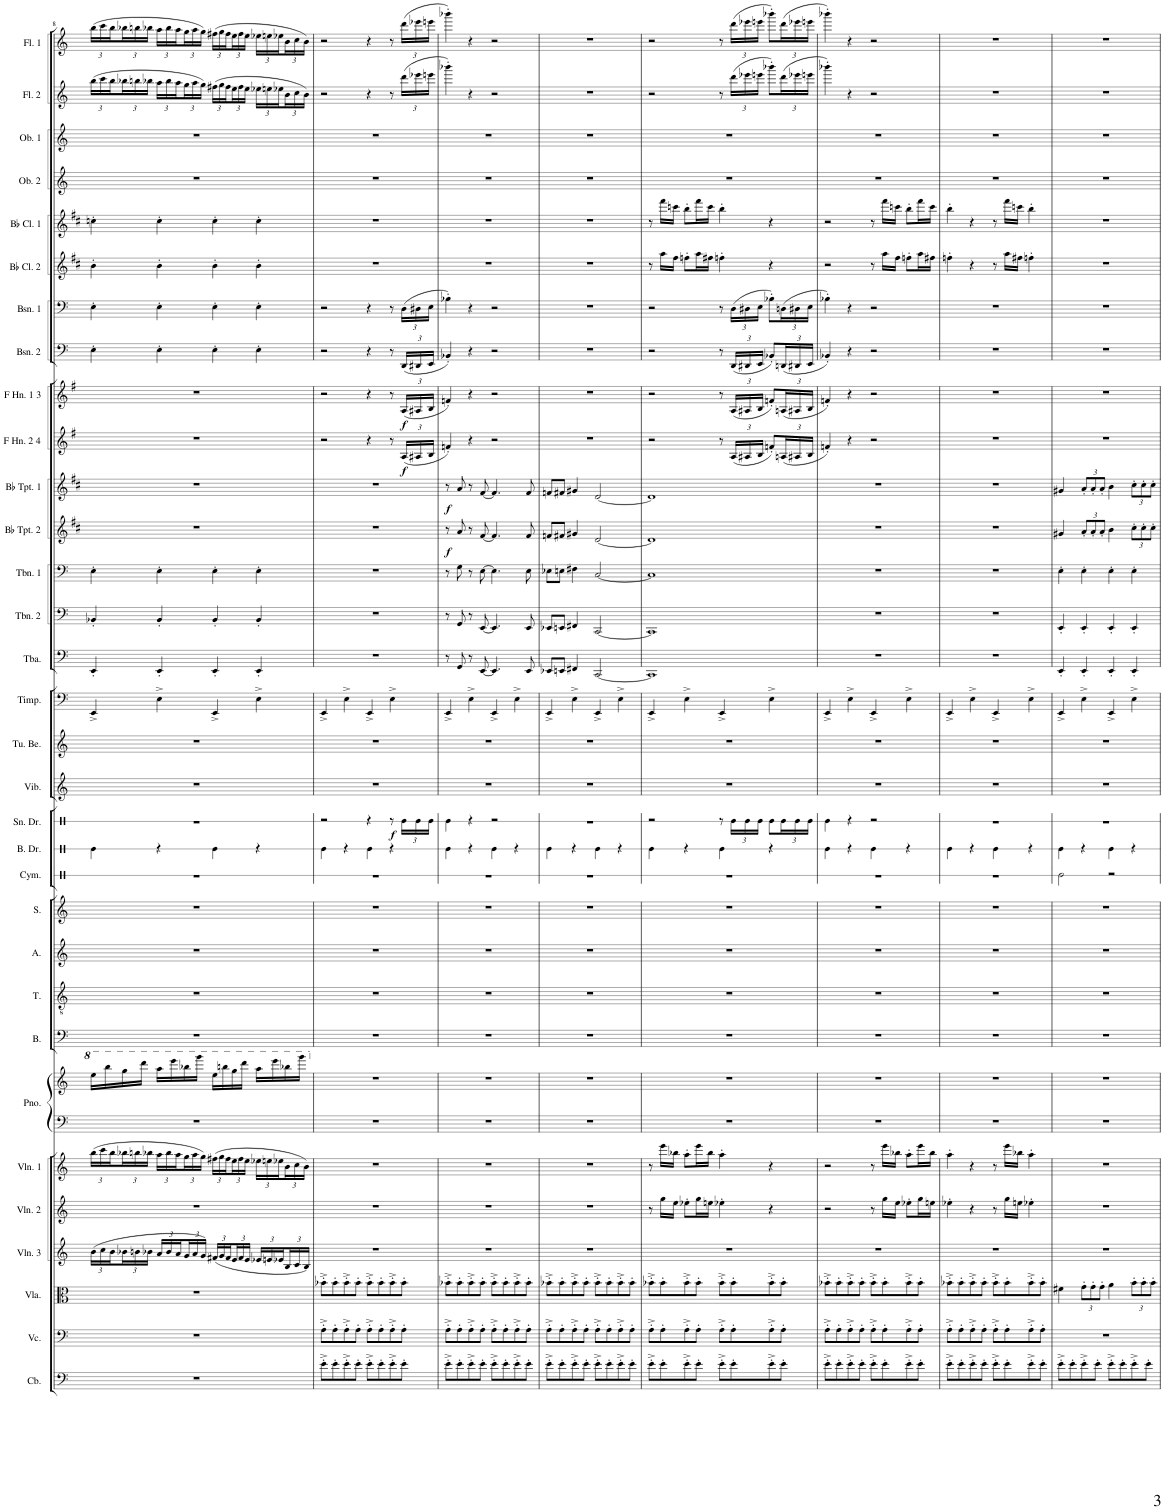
**kern	**kern	**kern	**kern	**kern	**kern	**kern	**kern	**kern	**kern	**kern	**kern	**kern	**kern	**kern	**dynam	**kern	**kern	**kern	**kern	**kern	**kern	**kern	**dynam	**kern	**dynam	**kern	**dynam	**kern	**dynam	**kern	**kern	**kern	**kern	**kern	**kern	**kern	**kern
*part32	*part31	*part30	*part29	*part28	*part27	*part26	*part26	*part25	*part24	*part23	*part22	*part21	*part20	*part19	*part19	*part18	*part17	*part16	*part15	*part14	*part13	*part12	*part12	*part11	*part11	*part10	*part10	*part9	*part9	*part8	*part7	*part6	*part5	*part4	*part3	*part2	*part1
*staff33	*staff32	*staff31	*staff30	*staff29	*staff28	*staff27	*staff26	*staff25	*staff24	*staff23	*staff22	*staff21	*staff20	*staff19	*staff19	*staff18	*staff17	*staff16	*staff15	*staff14	*staff13	*staff12	*staff12	*staff11	*staff11	*staff10	*staff10	*staff9	*staff9	*staff8	*staff7	*staff6	*staff5	*staff4	*staff3	*staff2	*staff1
*I"Contrabass	*I"Violoncello	*I"Viola	*I"Violin 3	*I"Violin 2	*I"Violin 1	*I"Piano	*	*I"Baritone	*I"Tenor	*I"Alto	*I"Soprano	*I"Cymbal	*I"Bass Drum	*I"Snare Drum	*	*I"Vibraphone	*I"Tubular Bells	*I"Timpani	*I"Tuba	*I"Trombone 2	*I"Trombone 1	*I"Bb Trumpet 2	*	*I"Bb Trumpet 1	*	*I"F Horn 2 &amp; 4	*	*I"F Horn 1 &amp; 3	*	*I"Bassoon 2	*I"Bassoon 1	*I"Bb Clarinet 2	*I"Bb Clarinet 1	*I"Oboe 2	*I"Oboe 1	*I"Flute 2	*I"Flute 1
*I'Cb.	*I'Vc.	*I'Vla.	*I'Vln. 3	*I'Vln. 2	*I'Vln. 1	*I'Pno.	*	*I'B.	*I'T.	*I'A.	*I'S.	*I'Cym.	*I'B. Dr.	*I'Sn. Dr.	*	*I'Vib.	*I'Tu. Be.	*I'Timp.	*I'Tba.	*I'Tbn. 2	*I'Tbn. 1	*I'Bb Tpt. 2	*	*I'Bb Tpt. 1	*	*I'F Hn. 2 4	*	*I'F Hn. 1 3	*	*I'Bsn. 2	*I'Bsn. 1	*I'Bb Cl. 2	*I'Bb Cl. 1	*I'Ob. 2	*I'Ob. 1	*I'Fl. 2	*I'Fl. 1
!!LO:PB:g=z
*clefF4	*clefF4	*clefC3	*clefG2	*clefG2	*clefG2	*clefF4	*clefG2	*clefF4	*clefGv2	*clefG2	*clefG2	*clefX	*clefX	*clefX	*	*clefG2	*clefG2	*clefF4	*clefF4	*clefF4	*clefF4	*clefG2	*	*clefG2	*	*clefG2	*	*clefG2	*	*clefF4	*clefF4	*clefG2	*clefG2	*clefG2	*clefG2	*clefG2	*clefG2
*Trd7c12	*	*	*	*	*	*	*	*	*	*	*	*	*	*	*	*	*	*	*	*	*	*Trd1c2	*	*Trd1c2	*	*Trd4c7	*	*Trd4c7	*	*	*	*Trd1c2	*Trd1c2	*	*	*	*
*k[]	*k[]	*k[]	*k[]	*k[]	*k[]	*k[]	*k[]	*k[]	*k[]	*k[]	*k[]	*k[]	*k[]	*k[]	*	*k[]	*k[]	*k[]	*k[]	*k[]	*k[]	*k[f#c#]	*	*k[f#c#]	*	*k[f#]	*	*k[f#]	*	*k[]	*k[]	*k[f#c#]	*k[f#c#]	*k[]	*k[]	*k[]	*k[]
*M4/4	*M4/4	*M4/4	*M4/4	*M4/4	*M4/4	*M4/4	*M4/4	*M4/4	*M4/4	*M4/4	*M4/4	*M4/4	*M4/4	*M4/4	*	*M4/4	*M4/4	*M4/4	*M4/4	*M4/4	*M4/4	*M4/4	*	*M4/4	*	*M4/4	*	*M4/4	*	*M4/4	*M4/4	*M4/4	*M4/4	*M4/4	*M4/4	*M4/4	*M4/4
*	*	*	*Xbrackettup	*	*Xbrackettup	*	*	*	*	*	*	*	*	*	*	*	*	*	*	*	*	*	*	*	*	*	*	*	*	*	*	*	*	*	*	*Xbrackettup	*Xbrackettup
=8	=8	=8	=8	=8	=8	=8	=8	=8	=8	=8	=8	=8	=8	=8	=8	=8	=8	=8	=8	=8	=8	=8	=8	=8	=8	=8	=8	=8	=8	=8	=8	=8	=8	=8	=8	=8	=8
1r	1r	1r	(24b\LL	1r	(24bb\LL	1r	16eee\LL	1r	1r	1r	1r	1r	4Re\	1r	.	1r	1r	4EE^/	4EE'/	4BB-X'/	4E'\	1r	.	1r	.	1r	.	1r	.	4E'\	4E'\	4b'\	4ccn'\	1r	1r	(24bb\LL	(24bb\LL
.	.	.	24cc\	.	24ccc\	.	.	.	.	.	.	.	.	.	.	.	.	.	.	.	.	.	.	.	.	.	.	.	.	.	.	.	.	.	.	24ccc\	24ccc\
.	.	.	.	.	.	.	16bbb\	.	.	.	.	.	.	.	.	.	.	.	.	.	.	.	.	.	.	.	.	.	.	.	.	.	.	.	.	.	.
.	.	.	24b\	.	24bb\	.	.	.	.	.	.	.	.	.	.	.	.	.	.	.	.	.	.	.	.	.	.	.	.	.	.	.	.	.	.	24bb\	24bb\
.	.	.	24b-X\	.	24bb-X\	.	16ggg\	.	.	.	.	.	.	.	.	.	.	.	.	.	.	.	.	.	.	.	.	.	.	.	.	.	.	.	.	24bb-X\	24bb-X\
.	.	.	24bn\	.	24bbn\	.	.	.	.	.	.	.	.	.	.	.	.	.	.	.	.	.	.	.	.	.	.	.	.	.	.	.	.	.	.	24bbn\	24bbn\
.	.	.	.	.	.	.	16dddd\JJ	.	.	.	.	.	.	.	.	.	.	.	.	.	.	.	.	.	.	.	.	.	.	.	.	.	.	.	.	.	.
.	.	.	24b-X\JJ	.	24bb-X\JJ	.	.	.	.	.	.	.	.	.	.	.	.	.	.	.	.	.	.	.	.	.	.	.	.	.	.	.	.	.	.	24bb-X\JJ	24bb-X\JJ
.	.	.	24a/LL	.	24aa\LL	.	16aaa\LL	.	.	.	.	.	4r	.	.	.	.	4E^\	4EE'/	4BB-'/	4E'\	.	.	.	.	.	.	.	.	4E'\	4E'\	4b'\	4cc'\	.	.	24aa\LL	24aa\LL
.	.	.	24b-/	.	24bb-\	.	.	.	.	.	.	.	.	.	.	.	.	.	.	.	.	.	.	.	.	.	.	.	.	.	.	.	.	.	.	24bb-\	24bb-\
.	.	.	.	.	.	.	16eeee\	.	.	.	.	.	.	.	.	.	.	.	.	.	.	.	.	.	.	.	.	.	.	.	.	.	.	.	.	.	.
.	.	.	24a/	.	24aa\	.	.	.	.	.	.	.	.	.	.	.	.	.	.	.	.	.	.	.	.	.	.	.	.	.	.	.	.	.	.	24aa\	24aa\
.	.	.	24g/	.	24gg\	.	16bbb-X\	.	.	.	.	.	.	.	.	.	.	.	.	.	.	.	.	.	.	.	.	.	.	.	.	.	.	.	.	24gg\	24gg\
.	.	.	24a/	.	24aa\	.	.	.	.	.	.	.	.	.	.	.	.	.	.	.	.	.	.	.	.	.	.	.	.	.	.	.	.	.	.	24aa\	24aa\
.	.	.	.	.	.	.	16gggg\JJ	.	.	.	.	.	.	.	.	.	.	.	.	.	.	.	.	.	.	.	.	.	.	.	.	.	.	.	.	.	.
.	.	.	24g/JJ)	.	24gg\JJ)	.	.	.	.	.	.	.	.	.	.	.	.	.	.	.	.	.	.	.	.	.	.	.	.	.	.	.	.	.	.	24gg\JJ)	24gg\JJ)
.	.	.	(24f#X/LL	.	(24ff#X\LL	.	16eee\LL	.	.	.	.	.	4Re\	.	.	.	.	4EE^/	4EE'/	4BB-'/	4E'\	.	.	.	.	.	.	.	.	4E'\	4E'\	4b'\	4cc'\	.	.	(24ff#X\LL	(24ff#X\LL
.	.	.	24g/	.	24gg\	.	.	.	.	.	.	.	.	.	.	.	.	.	.	.	.	.	.	.	.	.	.	.	.	.	.	.	.	.	.	24gg\	24gg\
.	.	.	.	.	.	.	16bbbn\	.	.	.	.	.	.	.	.	.	.	.	.	.	.	.	.	.	.	.	.	.	.	.	.	.	.	.	.	.	.
.	.	.	24f#/	.	24ff#\	.	.	.	.	.	.	.	.	.	.	.	.	.	.	.	.	.	.	.	.	.	.	.	.	.	.	.	.	.	.	24ff#\	24ff#\
.	.	.	24e/	.	24ee\	.	16ggg\	.	.	.	.	.	.	.	.	.	.	.	.	.	.	.	.	.	.	.	.	.	.	.	.	.	.	.	.	24ee\	24ee\
.	.	.	24f#/	.	24ff#\	.	.	.	.	.	.	.	.	.	.	.	.	.	.	.	.	.	.	.	.	.	.	.	.	.	.	.	.	.	.	24ff#\	24ff#\
.	.	.	.	.	.	.	16dddd\JJ	.	.	.	.	.	.	.	.	.	.	.	.	.	.	.	.	.	.	.	.	.	.	.	.	.	.	.	.	.	.
.	.	.	24e/JJ	.	24ee\JJ	.	.	.	.	.	.	.	.	.	.	.	.	.	.	.	.	.	.	.	.	.	.	.	.	.	.	.	.	.	.	24ee\JJ	24ee\JJ
.	.	.	24e-X/LL	.	24ee-X\LL	.	16aaa\LL	.	.	.	.	.	4r	.	.	.	.	4E^\	4EE'/	4BB-'/	4E'\	.	.	.	.	.	.	.	.	4E'\	4E'\	4b'\	4cc'\	.	.	24ee-X\LL	24ee-X\LL
.	.	.	24en/	.	24een\	.	.	.	.	.	.	.	.	.	.	.	.	.	.	.	.	.	.	.	.	.	.	.	.	.	.	.	.	.	.	24een\	24een\
.	.	.	.	.	.	.	16eeee\	.	.	.	.	.	.	.	.	.	.	.	.	.	.	.	.	.	.	.	.	.	.	.	.	.	.	.	.	.	.
.	.	.	24e-X/	.	24ee-X\	.	.	.	.	.	.	.	.	.	.	.	.	.	.	.	.	.	.	.	.	.	.	.	.	.	.	.	.	.	.	24ee-X\	24ee-X\
.	.	.	24B/	.	24b\	.	16bbb-X\	.	.	.	.	.	.	.	.	.	.	.	.	.	.	.	.	.	.	.	.	.	.	.	.	.	.	.	.	24b\	24b\
.	.	.	24c/	.	24cc\	.	.	.	.	.	.	.	.	.	.	.	.	.	.	.	.	.	.	.	.	.	.	.	.	.	.	.	.	.	.	24cc\	24cc\
.	.	.	.	.	.	.	16gggg\JJ	.	.	.	.	.	.	.	.	.	.	.	.	.	.	.	.	.	.	.	.	.	.	.	.	.	.	.	.	.	.
.	.	.	24B/JJ)	.	24b\JJ)	.	.	.	.	.	.	.	.	.	.	.	.	.	.	.	.	.	.	.	.	.	.	.	.	.	.	.	.	.	.	24b\JJ)	24b\JJ)
=9	=9	=9	=9	=9	=9	=9	=9	=9	=9	=9	=9	=9	=9	=9	=9	=9	=9	=9	=9	=9	=9	=9	=9	=9	=9	=9	=9	=9	=9	=9	=9	=9	=9	=9	=9	=9	=9
8e'^\L	8A'^\L	8b-X'^\L	1r	1r	1r	1r	1r	1r	1r	1r	1r	1r	4Re\	2r	.	1r	1r	4EE^/	1r	1r	1r	1r	.	1r	.	2r	.	2r	.	2r	2r	1r	1r	1r	1r	2r	2r
8e'\	8A'\	8b-'\	.	.	.	.	.	.	.	.	.	.	.	.	.	.	.	.	.	.	.	.	.	.	.	.	.	.	.	.	.	.	.	.	.	.	.
8e'^\	8A'^\	8b-'^\	.	.	.	.	.	.	.	.	.	.	4r	.	.	.	.	4E^\	.	.	.	.	.	.	.	.	.	.	.	.	.	.	.	.	.	.	.
8e'\J	8A'\J	8b-'\J	.	.	.	.	.	.	.	.	.	.	.	.	.	.	.	.	.	.	.	.	.	.	.	.	.	.	.	.	.	.	.	.	.	.	.
8e'^\L	8A'^\L	8b-'^\L	.	.	.	.	.	.	.	.	.	.	4Re\	4r	.	.	.	4EE^/	.	.	.	.	.	.	.	4r	.	4r	.	4r	4r	.	.	.	.	4r	4r
8e'\	8A'\	8b-'\	.	.	.	.	.	.	.	.	.	.	.	.	.	.	.	.	.	.	.	.	.	.	.	.	.	.	.	.	.	.	.	.	.	.	.
!	!	!	!	!	!	!	!	!	!	!	!	!	!	!	!LO:DY:b	!	!	!	!	!	!	!	!	!	!	!	!	!	!	!	!	!	!	!	!	!	!
8e'^\	8A'^\	8b-'^\	.	.	.	.	.	.	.	.	.	.	4r	8r	f	.	.	4E^\	.	.	.	.	.	.	.	8r	.	8r	.	8r	8r	.	.	.	.	8r	8r
*	*	*	*	*	*	*	*	*	*	*	*	*	*	*Xbrackettup	*	*	*	*	*	*	*	*	*	*	*	*Xbrackettup	*	*Xbrackettup	*	*Xbrackettup	*Xbrackettup	*	*	*	*	*	*
!	!	!	!	!	!	!	!	!	!	!	!	!	!	!	!	!	!	!	!	!	!	!	!	!	!	!	!LO:DY:b	!	!LO:DY:b	!	!	!	!	!	!	!	!
8e'\J	8A'\J	8b-'\J	.	.	.	.	.	.	.	.	.	.	.	24Re\LL	.	.	.	.	.	.	.	.	.	.	.	(24A/LL	f	(24A/LL	f	(24DD/LL	(24D\LL	.	.	.	.	(24ddd\LL	(24ddd\LL
.	.	.	.	.	.	.	.	.	.	.	.	.	.	24Re\	.	.	.	.	.	.	.	.	.	.	.	24A#X/	.	24A#X/	.	24DD#X/	24D#X\	.	.	.	.	24eee-X\	24eee-X\
.	.	.	.	.	.	.	.	.	.	.	.	.	.	24Re\JJ	.	.	.	.	.	.	.	.	.	.	.	24B/JJ	.	24B/JJ	.	24EE/JJ	24E\JJ	.	.	.	.	24eeen\JJ	24eeen\JJ
=10	=10	=10	=10	=10	=10	=10	=10	=10	=10	=10	=10	=10	=10	=10	=10	=10	=10	=10	=10	=10	=10	=10	=10	=10	=10	=10	=10	=10	=10	=10	=10	=10	=10	=10	=10	=10	=10
!	!	!	!	!	!	!	!	!	!	!	!	!	!	!	!	!	!	!	!	!	!	!	!LO:DY:b	!	!LO:DY:b	!	!	!	!	!	!	!	!	!	!	!	!
8e'^\L	8A'^\L	8b-X'^\L	1r	1r	1r	1r	1r	1r	1r	1r	1r	1r	4Re\	4Re\	.	1r	1r	4EE^/	8r	8r	8r	8r	f	8r	f	4fn'/)	.	4fn'/)	.	4BB-X'/)	4B-X'\)	1r	1r	1r	1r	4bbb-X'\)	4bbb-X'\)
8e'\	8A'\	8b-'\	.	.	.	.	.	.	.	.	.	.	.	.	.	.	.	.	8GG/	8GG/	8G\	8a/	.	8a/	.	.	.	.	.	.	.	.	.	.	.	.	.
8e'^\	8A'^\	8b-'^\	.	.	.	.	.	.	.	.	.	.	4r	4r	.	.	.	4E^\	8r	8r	8r	8r	.	8r	.	4r	.	4r	.	4r	4r	.	.	.	.	4r	4r
8e'\J	8A'\J	8b-'\J	.	.	.	.	.	.	.	.	.	.	.	.	.	.	.	.	[8EE/	[8EE/	[8E\	[8f#/	.	[8f#/	.	.	.	.	.	.	.	.	.	.	.	.	.
8e'^\L	8A'^\L	8b-'^\L	.	.	.	.	.	.	.	.	.	.	4Re\	2r	.	.	.	4EE^/	4.EE/]	4.EE/]	4.E\]	4.f#/]	.	4.f#/]	.	2r	.	2r	.	2r	2r	.	.	.	.	2r	2r
8e'\	8A'\	8b-'\	.	.	.	.	.	.	.	.	.	.	.	.	.	.	.	.	.	.	.	.	.	.	.	.	.	.	.	.	.	.	.	.	.	.	.
8e'^\	8A'^\	8b-'^\	.	.	.	.	.	.	.	.	.	.	4r	.	.	.	.	4E^\	.	.	.	.	.	.	.	.	.	.	.	.	.	.	.	.	.	.	.
8e'\J	8A'\J	8b-'\J	.	.	.	.	.	.	.	.	.	.	.	.	.	.	.	.	8EE/	8EE/	8E\	8f#/	.	8f#/	.	.	.	.	.	.	.	.	.	.	.	.	.
=11	=11	=11	=11	=11	=11	=11	=11	=11	=11	=11	=11	=11	=11	=11	=11	=11	=11	=11	=11	=11	=11	=11	=11	=11	=11	=11	=11	=11	=11	=11	=11	=11	=11	=11	=11	=11	=11
8e'^\L	8A'^\L	8b-X'^\L	1r	1r	1r	1r	1r	1r	1r	1r	1r	1r	4Re\	1r	.	1r	1r	4EE^/	8EE-X/L	8EE-X/L	8E-X\L	8fn/L	.	8fn/L	.	1r	.	1r	.	1r	1r	1r	1r	1r	1r	1r	1r
8e'\	8A'\	8b-'\	.	.	.	.	.	.	.	.	.	.	.	.	.	.	.	.	8EEn/J	8EEn/J	8En\J	8f#X/J	.	8f#X/J	.	.	.	.	.	.	.	.	.	.	.	.	.
8e'^\	8A'^\	8b-'^\	.	.	.	.	.	.	.	.	.	.	4r	.	.	.	.	4E^\	4FF#X/	4FF#X/	4F#X\	4g#X/	.	4g#X/	.	.	.	.	.	.	.	.	.	.	.	.	.
8e'\J	8A'\J	8b-'\J	.	.	.	.	.	.	.	.	.	.	.	.	.	.	.	.	.	.	.	.	.	.	.	.	.	.	.	.	.	.	.	.	.	.	.
8e'^\L	8A'^\L	8b-'^\L	.	.	.	.	.	.	.	.	.	.	4Re\	.	.	.	.	4EE^/	[2CC/	[2CC/	[2C/	[2d/	.	[2d/	.	.	.	.	.	.	.	.	.	.	.	.	.
8e'\	8A'\	8b-'\	.	.	.	.	.	.	.	.	.	.	.	.	.	.	.	.	.	.	.	.	.	.	.	.	.	.	.	.	.	.	.	.	.	.	.
8e'^\	8A'^\	8b-'^\	.	.	.	.	.	.	.	.	.	.	4r	.	.	.	.	4E^\	.	.	.	.	.	.	.	.	.	.	.	.	.	.	.	.	.	.	.
8e'\J	8A'\J	8b-'\J	.	.	.	.	.	.	.	.	.	.	.	.	.	.	.	.	.	.	.	.	.	.	.	.	.	.	.	.	.	.	.	.	.	.	.
=12	=12	=12	=12	=12	=12	=12	=12	=12	=12	=12	=12	=12	=12	=12	=12	=12	=12	=12	=12	=12	=12	=12	=12	=12	=12	=12	=12	=12	=12	=12	=12	=12	=12	=12	=12	=12	=12
8e'^\L	8A'^\L	8b-X'^\L	1r	8r	8r	1r	1r	1r	1r	1r	1r	1r	4Re\	2r	.	1r	1r	4EE^/	1CC]	1CC]	1C]	1d]	.	1d]	.	2r	.	2r	.	2r	2r	8r	8r	1r	1r	2r	2r
8e'\	8A'\	8b-'\	.	16gg\LL	16eee\LL	.	.	.	.	.	.	.	.	.	.	.	.	.	.	.	.	.	.	.	.	.	.	.	.	.	.	16aa\LL	16fff#\LL	.	.	.	.
.	.	.	.	16ee\JJ	16bb-X\JJ	.	.	.	.	.	.	.	.	.	.	.	.	.	.	.	.	.	.	.	.	.	.	.	.	.	.	16ff#\JJ	16cccn\JJ	.	.	.	.
8e'^\	8A'^\	8b-'^\	.	8ee-X'\L	8aa'\L	.	.	.	.	.	.	.	4r	.	.	.	.	4E^\	.	.	.	.	.	.	.	.	.	.	.	.	.	8ffn'\L	8bb'\L	.	.	.	.
8e'\J	8A'\J	8b-'\J	.	16gg\L	16eee\L	.	.	.	.	.	.	.	.	.	.	.	.	.	.	.	.	.	.	.	.	.	.	.	.	.	.	16aa\L	16fff#\L	.	.	.	.
.	.	.	.	16een\JJ	16bb-\JJ	.	.	.	.	.	.	.	.	.	.	.	.	.	.	.	.	.	.	.	.	.	.	.	.	.	.	16ff#X\JJ	16ccc\JJ	.	.	.	.
8e'^\L	8A'^\L	8b-'^\L	.	4ee-X'\	4aa'\	.	.	.	.	.	.	.	4Re\	8r	.	.	.	4EE^/	.	.	.	.	.	.	.	8r	.	8r	.	8r	8r	4ffn'\	4bb'\	.	.	8r	8r
8e'\	8A'\	8b-'\	.	.	.	.	.	.	.	.	.	.	.	24Re\LL	.	.	.	.	.	.	.	.	.	.	.	(24A/LL	.	(24A/LL	.	(24DD/LL	(24D\LL	.	.	.	.	(24ddd\LL	(24ddd\LL
.	.	.	.	.	.	.	.	.	.	.	.	.	.	24Re\	.	.	.	.	.	.	.	.	.	.	.	24A#X/	.	24A#X/	.	24DD#X/	24D#X\	.	.	.	.	24eee-X\	24eee-X\
.	.	.	.	.	.	.	.	.	.	.	.	.	.	24Re\JJ	.	.	.	.	.	.	.	.	.	.	.	24B/JJ	.	24B/JJ	.	24EE/JJ	24E\JJ	.	.	.	.	24eeen\JJ	24eeen\JJ
8e'^\	8A'^\	8b-'^\	.	4r	4r	.	.	.	.	.	.	.	4r	8Re\L	.	.	.	4E^\	.	.	.	.	.	.	.	8fn'/L)	.	8fn'/L)	.	8BB-X'/L)	8B-X'\L)	4r	4r	.	.	8bbb-X'\L)	8bbb-X'\L)
8e'\J	8A'\J	8b-'\J	.	.	.	.	.	.	.	.	.	.	.	24Re\L	.	.	.	.	.	.	.	.	.	.	.	(24An/L	.	(24An/L	.	(24DDn/L	(24Dn\L	.	.	.	.	(24ddd\L	(24ddd\L
.	.	.	.	.	.	.	.	.	.	.	.	.	.	24Re\	.	.	.	.	.	.	.	.	.	.	.	24A#X/	.	24A#X/	.	24DD#X/	24D#X\	.	.	.	.	24eee-X\	24eee-X\
.	.	.	.	.	.	.	.	.	.	.	.	.	.	24Re\JJ	.	.	.	.	.	.	.	.	.	.	.	24B/JJ	.	24B/JJ	.	24EE/JJ	24E\JJ	.	.	.	.	24eeen\JJ	24eeen\JJ
=13	=13	=13	=13	=13	=13	=13	=13	=13	=13	=13	=13	=13	=13	=13	=13	=13	=13	=13	=13	=13	=13	=13	=13	=13	=13	=13	=13	=13	=13	=13	=13	=13	=13	=13	=13	=13	=13
8e'^\L	8A'^\L	8b-X'^\L	1r	2r	2r	1r	1r	1r	1r	1r	1r	1r	4Re\	4Re\	.	1r	1r	4EE^/	1r	1r	1r	1r	.	1r	.	4fn'/)	.	4fn'/)	.	4BB-X'/)	4B-X'\)	2r	2r	1r	1r	4bbb-X'\)	4bbb-X'\)
8e'\	8A'\	8b-'\	.	.	.	.	.	.	.	.	.	.	.	.	.	.	.	.	.	.	.	.	.	.	.	.	.	.	.	.	.	.	.	.	.	.	.
8e'^\	8A'^\	8b-'^\	.	.	.	.	.	.	.	.	.	.	4r	4r	.	.	.	4E^\	.	.	.	.	.	.	.	4r	.	4r	.	4r	4r	.	.	.	.	4r	4r
8e'\J	8A'\J	8b-'\J	.	.	.	.	.	.	.	.	.	.	.	.	.	.	.	.	.	.	.	.	.	.	.	.	.	.	.	.	.	.	.	.	.	.	.
8e'^\L	8A'^\L	8b-'^\L	.	8r	8r	.	.	.	.	.	.	.	4Re\	2r	.	.	.	4EE^/	.	.	.	.	.	.	.	2r	.	2r	.	2r	2r	8r	8r	.	.	2r	2r
8e'\	8A'\	8b-'\	.	16gg\LL	16eee\LL	.	.	.	.	.	.	.	.	.	.	.	.	.	.	.	.	.	.	.	.	.	.	.	.	.	.	16aa\LL	16fff#\LL	.	.	.	.
.	.	.	.	16ee\JJ	16bb-X\JJ	.	.	.	.	.	.	.	.	.	.	.	.	.	.	.	.	.	.	.	.	.	.	.	.	.	.	16ff#\JJ	16cccn\JJ	.	.	.	.
8e'^\	8A'^\	8b-'^\	.	8ee-X'\L	8aa'\L	.	.	.	.	.	.	.	4r	.	.	.	.	4E^\	.	.	.	.	.	.	.	.	.	.	.	.	.	8ffn'\L	8bb'\L	.	.	.	.
8e'\J	8A'\J	8b-'\J	.	16gg\L	16eee\L	.	.	.	.	.	.	.	.	.	.	.	.	.	.	.	.	.	.	.	.	.	.	.	.	.	.	16aa\L	16fff#\L	.	.	.	.
.	.	.	.	16een\JJ	16bb-\JJ	.	.	.	.	.	.	.	.	.	.	.	.	.	.	.	.	.	.	.	.	.	.	.	.	.	.	16ff#X\JJ	16ccc\JJ	.	.	.	.
=14	=14	=14	=14	=14	=14	=14	=14	=14	=14	=14	=14	=14	=14	=14	=14	=14	=14	=14	=14	=14	=14	=14	=14	=14	=14	=14	=14	=14	=14	=14	=14	=14	=14	=14	=14	=14	=14
8e'^\L	8A'^\L	8b-X'^\L	1r	4ee-X'\	4aa'\	1r	1r	1r	1r	1r	1r	1r	4Re\	1r	.	1r	1r	4EE^/	1r	1r	1r	1r	.	1r	.	1r	.	1r	.	1r	1r	4ffn'\	4bb'\	1r	1r	1r	1r
8e'\	8A'\	8b-'\	.	.	.	.	.	.	.	.	.	.	.	.	.	.	.	.	.	.	.	.	.	.	.	.	.	.	.	.	.	.	.	.	.	.	.
8e'^\	8A'^\	8b-'^\	.	4r	4r	.	.	.	.	.	.	.	4r	.	.	.	.	4E^\	.	.	.	.	.	.	.	.	.	.	.	.	.	4r	4r	.	.	.	.
8e'\J	8A'\J	8b-'\J	.	.	.	.	.	.	.	.	.	.	.	.	.	.	.	.	.	.	.	.	.	.	.	.	.	.	.	.	.	.	.	.	.	.	.
8e'^\L	8A'^\L	8b-'^\L	.	8r	8r	.	.	.	.	.	.	.	4Re\	.	.	.	.	4EE^/	.	.	.	.	.	.	.	.	.	.	.	.	.	8r	8r	.	.	.	.
8e'\	8A'\	8b-'\	.	16gg\LL	16eee\LL	.	.	.	.	.	.	.	.	.	.	.	.	.	.	.	.	.	.	.	.	.	.	.	.	.	.	16aa\LL	16fff#\LL	.	.	.	.
.	.	.	.	16een\JJ	16bb-X\JJ	.	.	.	.	.	.	.	.	.	.	.	.	.	.	.	.	.	.	.	.	.	.	.	.	.	.	16ff#X\JJ	16cccn\JJ	.	.	.	.
8e'^\	8A'^\	8b-'^\	.	4ee-X'\	4aa'\	.	.	.	.	.	.	.	4r	.	.	.	.	4E^\	.	.	.	.	.	.	.	.	.	.	.	.	.	4ffn'\	4bb'\	.	.	.	.
8e'\J	8A'\J	8b-'\J	.	.	.	.	.	.	.	.	.	.	.	.	.	.	.	.	.	.	.	.	.	.	.	.	.	.	.	.	.	.	.	.	.	.	.
=15	=15	=15	=15	=15	=15	=15	=15	=15	=15	=15	=15	=15	=15	=15	=15	=15	=15	=15	=15	=15	=15	=15	=15	=15	=15	=15	=15	=15	=15	=15	=15	=15	=15	=15	=15	=15	=15
8e'^\L	1r	4f#X\	1r	1r	1r	1r	1r	1r	1r	1r	1r	2Re\	4Re\	1r	.	1r	1r	4EE^/	4EE'/	4EE'/	4E'\	4g#X/	.	4g#X/	.	1r	.	1r	.	1r	1r	1r	1r	1r	1r	1r	1r
8e'\	.	.	.	.	.	.	.	.	.	.	.	.	.	.	.	.	.	.	.	.	.	.	.	.	.	.	.	.	.	.	.	.	.	.	.	.	.
*	*	*Xbrackettup	*	*	*	*	*	*	*	*	*	*	*	*	*	*	*	*	*	*	*	*Xbrackettup	*	*Xbrackettup	*	*	*	*	*	*	*	*	*	*	*	*	*
8e'^\	.	12g'\L	.	.	.	.	.	.	.	.	.	.	4r	.	.	.	.	4E^\	4EE'/	4EE'/	4E'\	12a'/L	.	12a'/L	.	.	.	.	.	.	.	.	.	.	.	.	.
.	.	12g'\	.	.	.	.	.	.	.	.	.	.	.	.	.	.	.	.	.	.	.	12a'/	.	12a'/	.	.	.	.	.	.	.	.	.	.	.	.	.
8e'\J	.	.	.	.	.	.	.	.	.	.	.	.	.	.	.	.	.	.	.	.	.	.	.	.	.	.	.	.	.	.	.	.	.	.	.	.	.
.	.	12g'\J	.	.	.	.	.	.	.	.	.	.	.	.	.	.	.	.	.	.	.	12a'/J	.	12a'/J	.	.	.	.	.	.	.	.	.	.	.	.	.
8e'^\L	.	4a\	.	.	.	.	.	.	.	.	.	2r	4Re\	.	.	.	.	4EE^/	4EE'/	4EE'/	4E'\	4b\	.	4b\	.	.	.	.	.	.	.	.	.	.	.	.	.
8e'\	.	.	.	.	.	.	.	.	.	.	.	.	.	.	.	.	.	.	.	.	.	.	.	.	.	.	.	.	.	.	.	.	.	.	.	.	.
8e'^\	.	12b'\L	.	.	.	.	.	.	.	.	.	.	4r	.	.	.	.	4E^\	4EE'/	4EE'/	4E'\	12cc#'\L	.	12cc#'\L	.	.	.	.	.	.	.	.	.	.	.	.	.
.	.	12b'\	.	.	.	.	.	.	.	.	.	.	.	.	.	.	.	.	.	.	.	12cc#'\	.	12cc#'\	.	.	.	.	.	.	.	.	.	.	.	.	.
8e'\J	.	.	.	.	.	.	.	.	.	.	.	.	.	.	.	.	.	.	.	.	.	.	.	.	.	.	.	.	.	.	.	.	.	.	.	.	.
.	.	12b'\J	.	.	.	.	.	.	.	.	.	.	.	.	.	.	.	.	.	.	.	12cc#'\J	.	12cc#'\J	.	.	.	.	.	.	.	.	.	.	.	.	.
=	=	=	=	=	=	=	=	=	=	=	=	=	=	=	=	=	=	=	=	=	=	=	=	=	=	=	=	=	=	=	=	=	=	=	=	=	=
*-	*-	*-	*-	*-	*-	*-	*-	*-	*-	*-	*-	*-	*-	*-	*-	*-	*-	*-	*-	*-	*-	*-	*-	*-	*-	*-	*-	*-	*-	*-	*-	*-	*-	*-	*-	*-	*-
